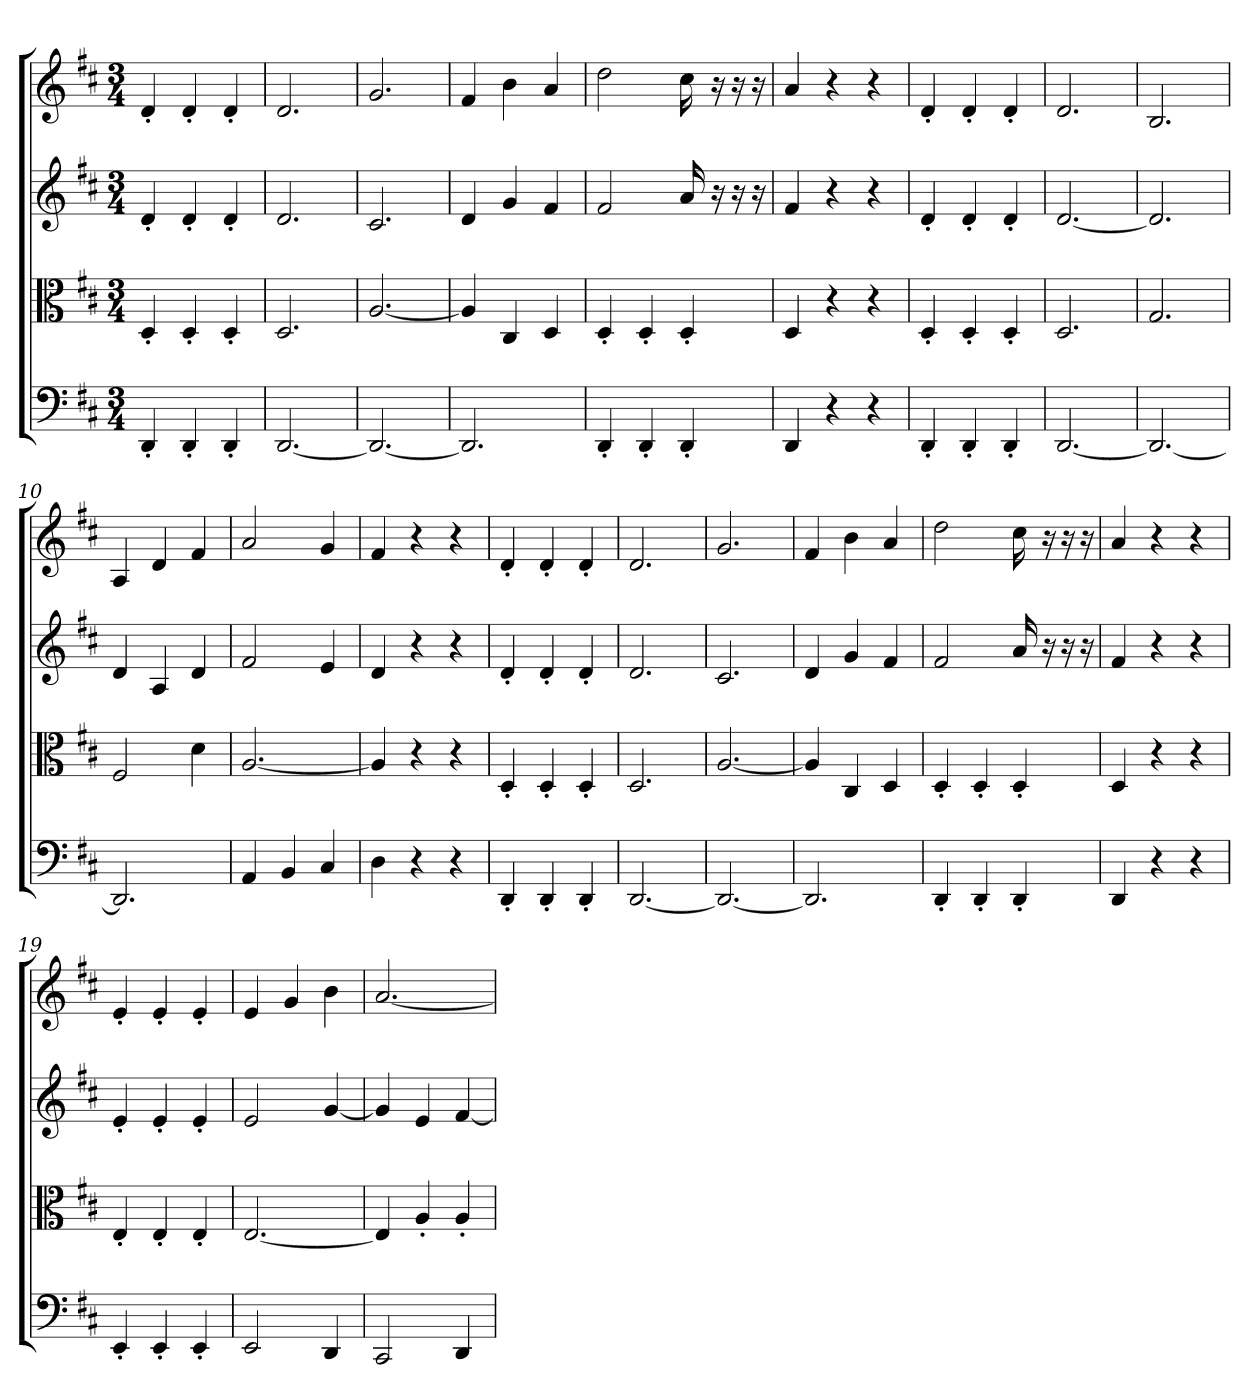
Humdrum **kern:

**kern	**kern	**kern	**kern
*part4	*part3	*part2	*part1
*staff4	*staff3	*staff2	*staff1
*clefF4	*clefC3	*clefG2	*clefG2
*k[f#c#]	*k[f#c#]	*k[f#c#]	*k[f#c#]
*D:	*D:	*D:	*D:
*M3/4	*M3/4	*M3/4	*M3/4
=	=	=	=
4DD'/	4D'/	4d'/	4d'/
4DD'/	4D'/	4d'/	4d'/
4DD'/	4D'/	4d'/	4d'/
=2	=2	=2	=2
[2.DD/	2.D/	2.d/	2.d/
=3	=3	=3	=3
2.DD/_	[2.A/	2.c#/	2.g/
=4	=4	=4	=4
2.DD/]	4A/]	4d/	4f#/
.	4C#/	4g/	4b\
.	4D/	4f#/	4a/
=5	=5	=5	=5
4DD'/	4D'/	2f#/	2dd\
4DD'/	4D'/	.	.
4DD'/	4D'/	16a/	16cc#\
.	.	16r	16r
.	.	16r	16r
.	.	16r	16r
=6	=6	=6	=6
4DD/	4D/	4f#/	4a/
4r	4r	4r	4r
4r	4r	4r	4r
=7	=7	=7	=7
4DD'/	4D'/	4d'/	4d'/
4DD'/	4D'/	4d'/	4d'/
4DD'/	4D'/	4d'/	4d'/
=8	=8	=8	=8
[2.DD/	2.D/	[2.d/	2.d/
=9	=9	=9	=9
2.DD/_	2.G/	2.d/]	2.B/
=10	=10	=10	=10
2.DD/]	2F#/	4d/	4A/
.	.	4A/	4d/
.	4d\	4d/	4f#/
=11	=11	=11	=11
4AA/	[2.A/	2f#/	2a/
4BB/	.	.	.
4C#/	.	4e/	4g/
=12	=12	=12	=12
4D\	4A/]	4d/	4f#/
4r	4r	4r	4r
4r	4r	4r	4r
=13	=13	=13	=13
4DD'/	4D'/	4d'/	4d'/
4DD'/	4D'/	4d'/	4d'/
4DD'/	4D'/	4d'/	4d'/
=14	=14	=14	=14
[2.DD/	2.D/	2.d/	2.d/
=15	=15	=15	=15
2.DD/_	[2.A/	2.c#/	2.g/
=16	=16	=16	=16
2.DD/]	4A/]	4d/	4f#/
.	4C#/	4g/	4b\
.	4D/	4f#/	4a/
=17	=17	=17	=17
4DD'/	4D'/	2f#/	2dd\
4DD'/	4D'/	.	.
4DD'/	4D'/	16a/	16cc#\
.	.	16r	16r
.	.	16r	16r
.	.	16r	16r
=18	=18	=18	=18
4DD/	4D/	4f#/	4a/
4r	4r	4r	4r
4r	4r	4r	4r
=19	=19	=19	=19
4EE'/	4E'/	4e'/	4e'/
4EE'/	4E'/	4e'/	4e'/
4EE'/	4E'/	4e'/	4e'/
=20	=20	=20	=20
2EE/	[2.E/	2e/	4e/
.	.	.	4g/
4DD/	.	[4g/	4b\
=21	=21	=21	=21
2CC#/	4E/]	4g/]	[2.a/
.	4A'/	4e/	.
4DD/	4A'/	[4f#/	.
=	=	=	=
*-	*-	*-	*-
